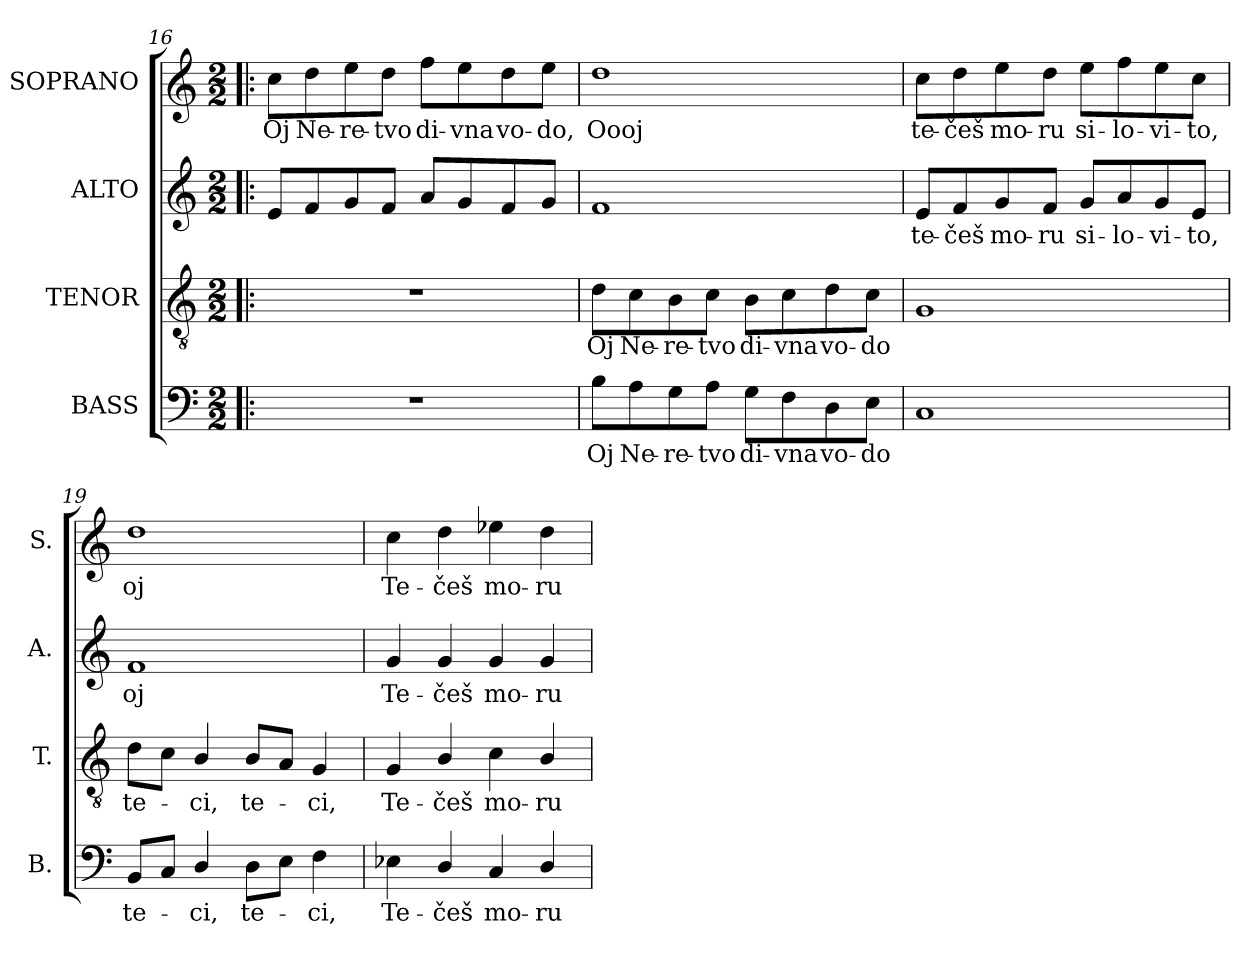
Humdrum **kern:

**kern	**text	**kern	**text	**kern	**text	**kern	**text
*part4	*part4	*part3	*part3	*part2	*part2	*part1	*part1
*staff4	*staff4	*staff3	*staff3	*staff2	*staff2	*staff1	*staff1
*I"BASS	*	*I"TENOR	*	*I"ALTO	*	*I"SOPRANO	*
*I'B.	*	*I'T.	*	*I'A.	*	*I'S.	*
*clefF4	*	*clefGv2	*	*clefG2	*	*clefG2	*
*	*	*ITrd7c12	*	*	*	*	*
*k[]	*	*k[]	*	*k[]	*	*k[]	*
*C:	*	*C:	*	*C:	*	*C:	*
*M2/2	*	*M2/2	*	*M2/2	*	*M2/2	*
=16!|:	=16!|:	=16!|:	=16!|:	=16!|:	=16!|:	=16!|:	=16!|:
!	!	!	!	!	!	!	!LO:LY:b:color=#000000
1r	.	1r	.	8ei/L	.	8cci\L	Oj
!	!	!	!	!	!	!	!LO:LY:b:color=#000000
.	.	.	.	8fi/	.	8ddi\	Ne-
!	!	!	!	!	!	!	!LO:LY:b:color=#000000
.	.	.	.	8gi/	.	8eei\	-re-
!	!	!	!	!	!	!	!LO:LY:b:color=#000000
.	.	.	.	8fi/J	.	8ddi\J	-tvo
!	!	!	!	!	!	!	!LO:LY:b:color=#000000
.	.	.	.	8ai/L	.	8ffi\L	di-
!	!	!	!	!	!	!	!LO:LY:b:color=#000000
.	.	.	.	8gi/	.	8eei\	-vna
!	!	!	!	!	!	!	!LO:LY:b:color=#000000
.	.	.	.	8fi/	.	8ddi\	vo-
!	!	!	!	!	!	!	!LO:LY:b:color=#000000
.	.	.	.	8gi/J	.	8eei\J	-do,
=17	=17	=17	=17	=17	=17	=17	=17
!	!LO:LY:b:color=#000000	!	!	!	!	!	!
!	!	!	!LO:LY:b:color=#000000	!	!	!	!
!	!	!	!	!	!	!	!LO:LY:b:color=#000000
8Bi\L	Oj	8Di\L	Oj	1fi	.	1ddi	Oooj
!	!LO:LY:b:color=#000000	!	!	!	!	!	!
!	!	!	!LO:LY:b:color=#000000	!	!	!	!
8Ai\	Ne-	8Ci\	Ne-	.	.	.	.
!	!LO:LY:b:color=#000000	!	!	!	!	!	!
!	!	!	!LO:LY:b:color=#000000	!	!	!	!
8Gi\	-re-	8BBi\	-re-	.	.	.	.
!	!LO:LY:b:color=#000000	!	!	!	!	!	!
!	!	!	!LO:LY:b:color=#000000	!	!	!	!
8Ai\J	-tvo	8Ci\J	-tvo	.	.	.	.
!	!LO:LY:b:color=#000000	!	!	!	!	!	!
!	!	!	!LO:LY:b:color=#000000	!	!	!	!
8Gi\L	di-	8BBi\L	di-	.	.	.	.
!	!LO:LY:b:color=#000000	!	!	!	!	!	!
!	!	!	!LO:LY:b:color=#000000	!	!	!	!
8Fi\	-vna	8Ci\	-vna	.	.	.	.
!	!LO:LY:b:color=#000000	!	!	!	!	!	!
!	!	!	!LO:LY:b:color=#000000	!	!	!	!
8Di\	vo-	8Di\	vo-	.	.	.	.
!	!LO:LY:b:color=#000000	!	!	!	!	!	!
!	!	!	!LO:LY:b:color=#000000	!	!	!	!
8Ei\J	-do	8Ci\J	-do	.	.	.	.
!!LO:PB:g=z
=18	=18	=18	=18	=18	=18	=18	=18
!	!	!	!	!	!LO:LY:b:color=#000000	!	!
!	!	!	!	!	!	!	!LO:LY:b:color=#000000
1Ci	.	1GGi	.	8ei/L	te-	8cci\L	te-
!	!	!	!	!	!LO:LY:b:color=#000000	!	!
!	!	!	!	!	!	!	!LO:LY:b:color=#000000
.	.	.	.	8fi/	-češ	8ddi\	-češ
!	!	!	!	!	!LO:LY:b:color=#000000	!	!
!	!	!	!	!	!	!	!LO:LY:b:color=#000000
.	.	.	.	8gi/	mo-	8eei\	mo-
!	!	!	!	!	!LO:LY:b:color=#000000	!	!
!	!	!	!	!	!	!	!LO:LY:b:color=#000000
.	.	.	.	8fi/J	-ru	8ddi\J	-ru
!	!	!	!	!	!LO:LY:b:color=#000000	!	!
!	!	!	!	!	!	!	!LO:LY:b:color=#000000
.	.	.	.	8gi/L	si-	8eei\L	si-
!	!	!	!	!	!LO:LY:b:color=#000000	!	!
!	!	!	!	!	!	!	!LO:LY:b:color=#000000
.	.	.	.	8ai/	-lo-	8ffi\	-lo-
!	!	!	!	!	!LO:LY:b:color=#000000	!	!
!	!	!	!	!	!	!	!LO:LY:b:color=#000000
.	.	.	.	8gi/	-vi-	8eei\	-vi-
!	!	!	!	!	!LO:LY:b:color=#000000	!	!
!	!	!	!	!	!	!	!LO:LY:b:color=#000000
.	.	.	.	8ei/J	-to,	8cci\J	-to,
=19	=19	=19	=19	=19	=19	=19	=19
!	!LO:LY:b:color=#000000	!	!	!	!	!	!
!	!	!	!LO:LY:b:color=#000000	!	!	!	!
!	!	!	!	!	!LO:LY:b:color=#000000	!	!
!	!	!	!	!	!	!	!LO:LY:b:color=#000000
8BBi/L	te-	8Di\L	te-	1fi	oj	1ddi	oj
8Ci/J	.	8Ci\J	.	.	.	.	.
!	!LO:LY:b:color=#000000	!	!	!	!	!	!
!	!	!	!LO:LY:b:color=#000000	!	!	!	!
4Di/	-ci,	4BBi/	-ci,	.	.	.	.
!	!LO:LY:b:color=#000000	!	!	!	!	!	!
!	!	!	!LO:LY:b:color=#000000	!	!	!	!
8Di\L	te-	8BBi/L	te-	.	.	.	.
8Ei\J	.	8AAi/J	.	.	.	.	.
!	!LO:LY:b:color=#000000	!	!	!	!	!	!
!	!	!	!LO:LY:b:color=#000000	!	!	!	!
4Fi\	-ci,	4GGi/	-ci,	.	.	.	.
=20	=20	=20	=20	=20	=20	=20	=20
!	!LO:LY:b:color=#000000	!	!	!	!	!	!
!	!	!	!LO:LY:b:color=#000000	!	!	!	!
!	!	!	!	!	!LO:LY:b:color=#000000	!	!
!	!	!	!	!	!	!	!LO:LY:b:color=#000000
4E-Xi\	Te-	4GGi/	Te-	4gi/	Te-	4cci\	Te-
!	!LO:LY:b:color=#000000	!	!	!	!	!	!
!	!	!	!LO:LY:b:color=#000000	!	!	!	!
!	!	!	!	!	!LO:LY:b:color=#000000	!	!
!	!	!	!	!	!	!	!LO:LY:b:color=#000000
4Di/	-češ	4BBi/	-češ	4gi/	-češ	4ddi\	-češ
!	!LO:LY:b:color=#000000	!	!	!	!	!	!
!	!	!	!LO:LY:b:color=#000000	!	!	!	!
!	!	!	!	!	!LO:LY:b:color=#000000	!	!
!	!	!	!	!	!	!	!LO:LY:b:color=#000000
4Ci/	mo-	4Ci\	mo-	4gi/	mo-	4ee-Xi\	mo-
!	!LO:LY:b:color=#000000	!	!	!	!	!	!
!	!	!	!LO:LY:b:color=#000000	!	!	!	!
!	!	!	!	!	!LO:LY:b:color=#000000	!	!
!	!	!	!	!	!	!	!LO:LY:b:color=#000000
4Di/	-ru	4BBi/	-ru	4gi/	-ru	4ddi\	-ru
=	=	=	=	=	=	=	=
*-	*-	*-	*-	*-	*-	*-	*-
